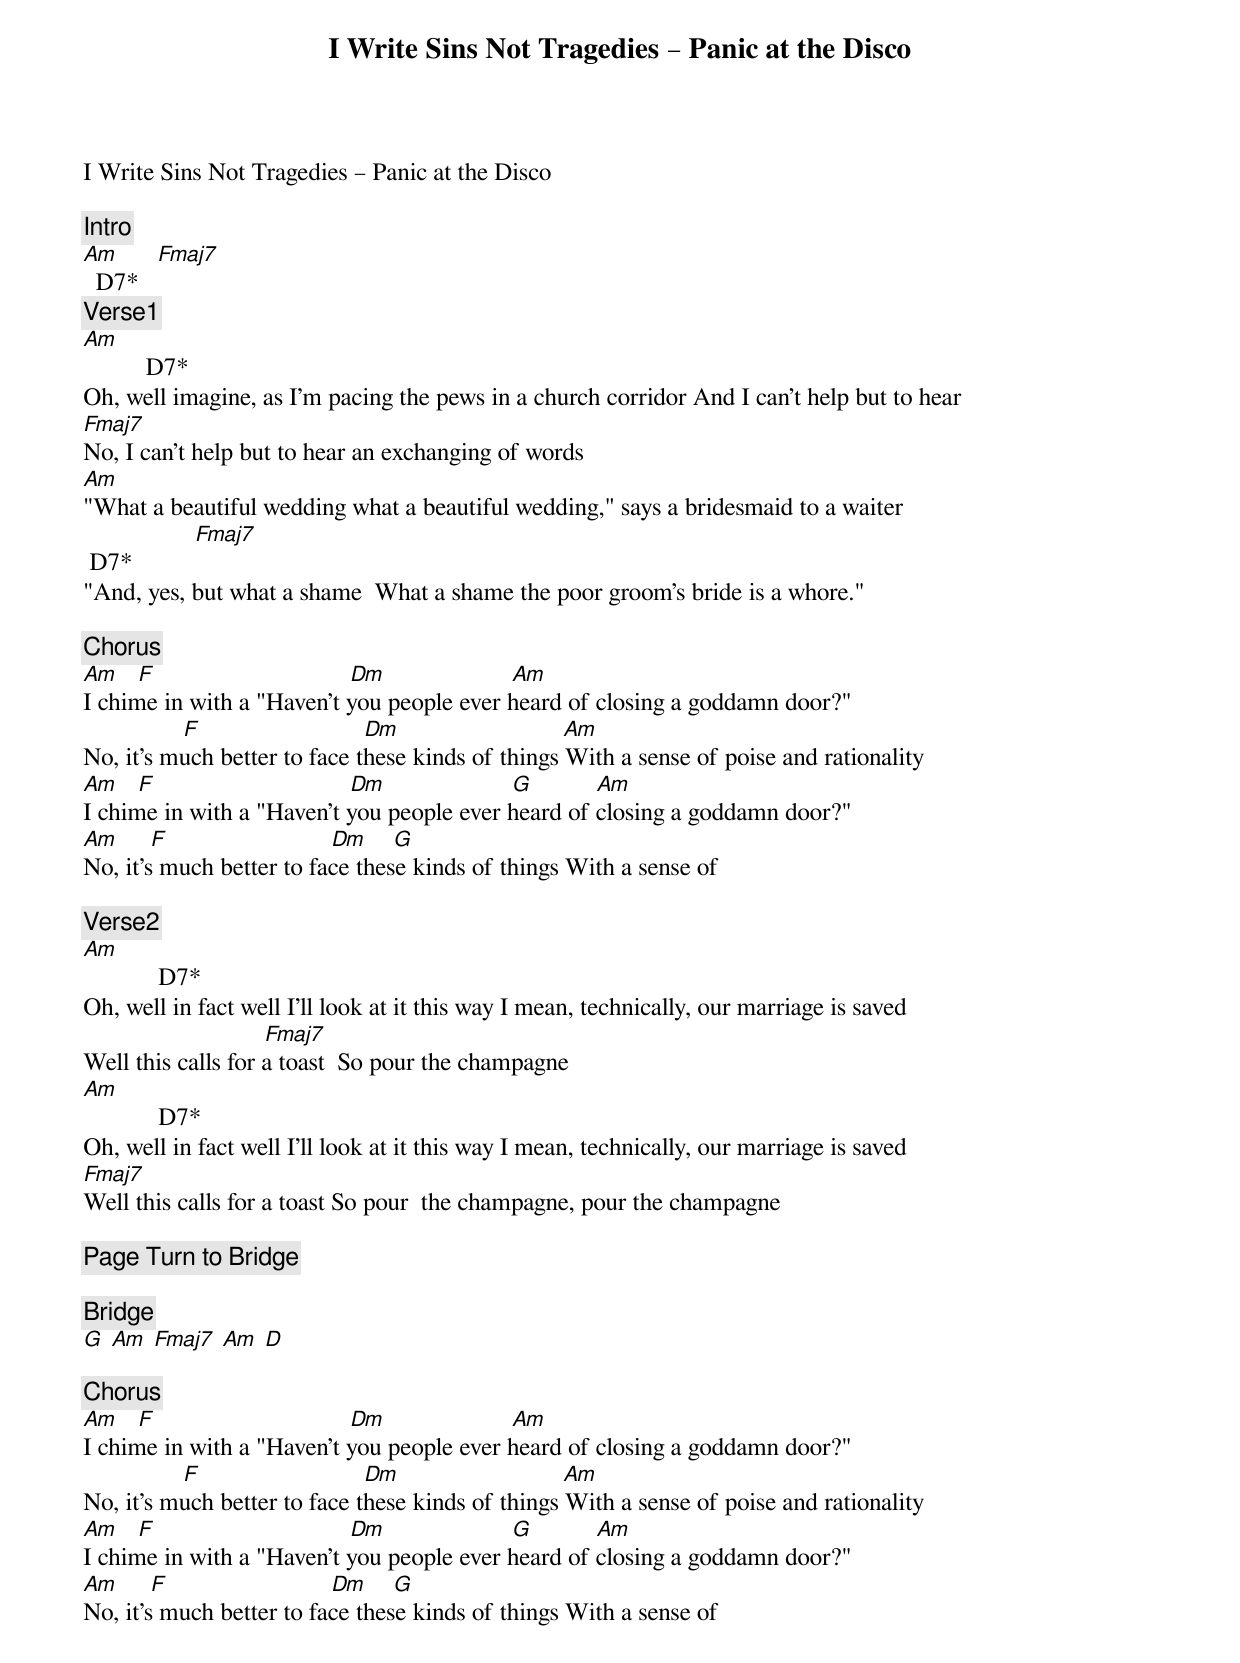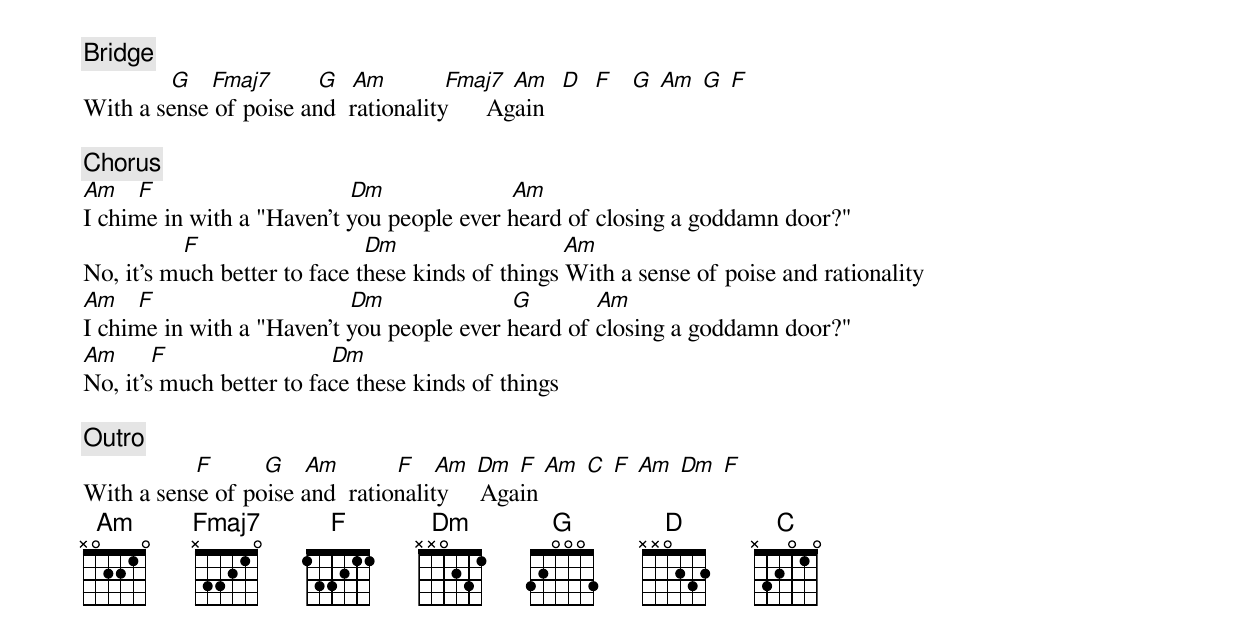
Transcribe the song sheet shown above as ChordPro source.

{title: I Write Sins Not Tragedies – Panic at the Disco}
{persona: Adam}
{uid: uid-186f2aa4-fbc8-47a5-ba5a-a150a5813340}
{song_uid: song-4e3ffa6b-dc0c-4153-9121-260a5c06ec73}


I Write Sins Not Tragedies – Panic at the Disco

{comment: Intro}
[Am]	 D7*   [Fmaj7]
{comment: Verse1}
[Am]										D7*
Oh, well imagine, as I'm pacing the pews in a church corridor And I can't help but to hear
[Fmaj7]
No, I can't help but to hear an exchanging of words
[Am]
"What a beautiful wedding what a beautiful wedding," says a bridesmaid to a waiter
	D7*   							[Fmaj7]
"And, yes, but what a shame 	What a shame the poor groom's bride is a whore."

{comment: Chorus}
[Am]			[F]                             		[Dm]                				[Am]
I chime in with a	"Haven't you people ever heard of closing a goddamn door?"
              		[F]                         	[Dm]				                      [Am]
No, it's much better to face these kinds of things With a sense of poise and rationality
[Am]			[F]                             		[Dm]                				[G]          [Am]
I chime in with a	"Haven't you people ever heard of closing a goddamn door?"
[Am]  			[F]                         	[Dm]				[G]
No, it's much better to face these kinds of things	With a sense of

{comment: Verse2}
[Am]												D7*
Oh, well in fact well I'll look at it this way	I mean, technically, our marriage is saved
                           		[Fmaj7]
Well this calls for a toast  So pour the champagne
[Am]												D7*
Oh, well in fact well I'll look at it this way I mean, technically, our marriage is saved
[Fmaj7]
Well this calls for a toast So pour  the champagne, pour the champagne

{comment: Page Turn to Bridge}

{comment: Bridge}
[G] [Am] [Fmaj7] [Am]	[D]

{comment: Chorus}
[Am]			[F]                             		[Dm]                				[Am]
I chime in with a	"Haven't you people ever heard of closing a goddamn door?"
              		[F]                         	[Dm]				                      [Am]
No, it's much better to face these kinds of things With a sense of poise and rationality
[Am]			[F]                             		[Dm]                				[G]          [Am]
I chime in with a	"Haven't you people ever heard of closing a goddamn door?"
[Am]  			[F]                         	[Dm]				[G]
No, it's much better to face these kinds of things	With a sense of


{comment: Bridge}
            		[G]   [Fmaj7]       [G] 	[Am]         [Fmaj7]	[Am]  [D]  [F]   [G] [Am] [G] [F]
With a sense of poise and  rationality	    	Again

{comment: Chorus}
[Am]			[F]                             		[Dm]                				[Am]
I chime in with a	"Haven't you people ever heard of closing a goddamn door?"
              		[F]                         	[Dm]				                      [Am]
No, it's much better to face these kinds of things With a sense of poise and rationality
[Am]			[F]                             		[Dm]                				[G]          [Am]
I chime in with a	"Haven't you people ever heard of closing a goddamn door?"
[Am]  			[F]                         	[Dm]
No, it's much better to face these kinds of things

{comment: Outro}
                		[F]        [G]   [Am]         [F]			[Am] [Dm] [F]	[Am] [C] [F] [Am]	[Dm] [F]
With a sense of poise and  rationality	    Again
